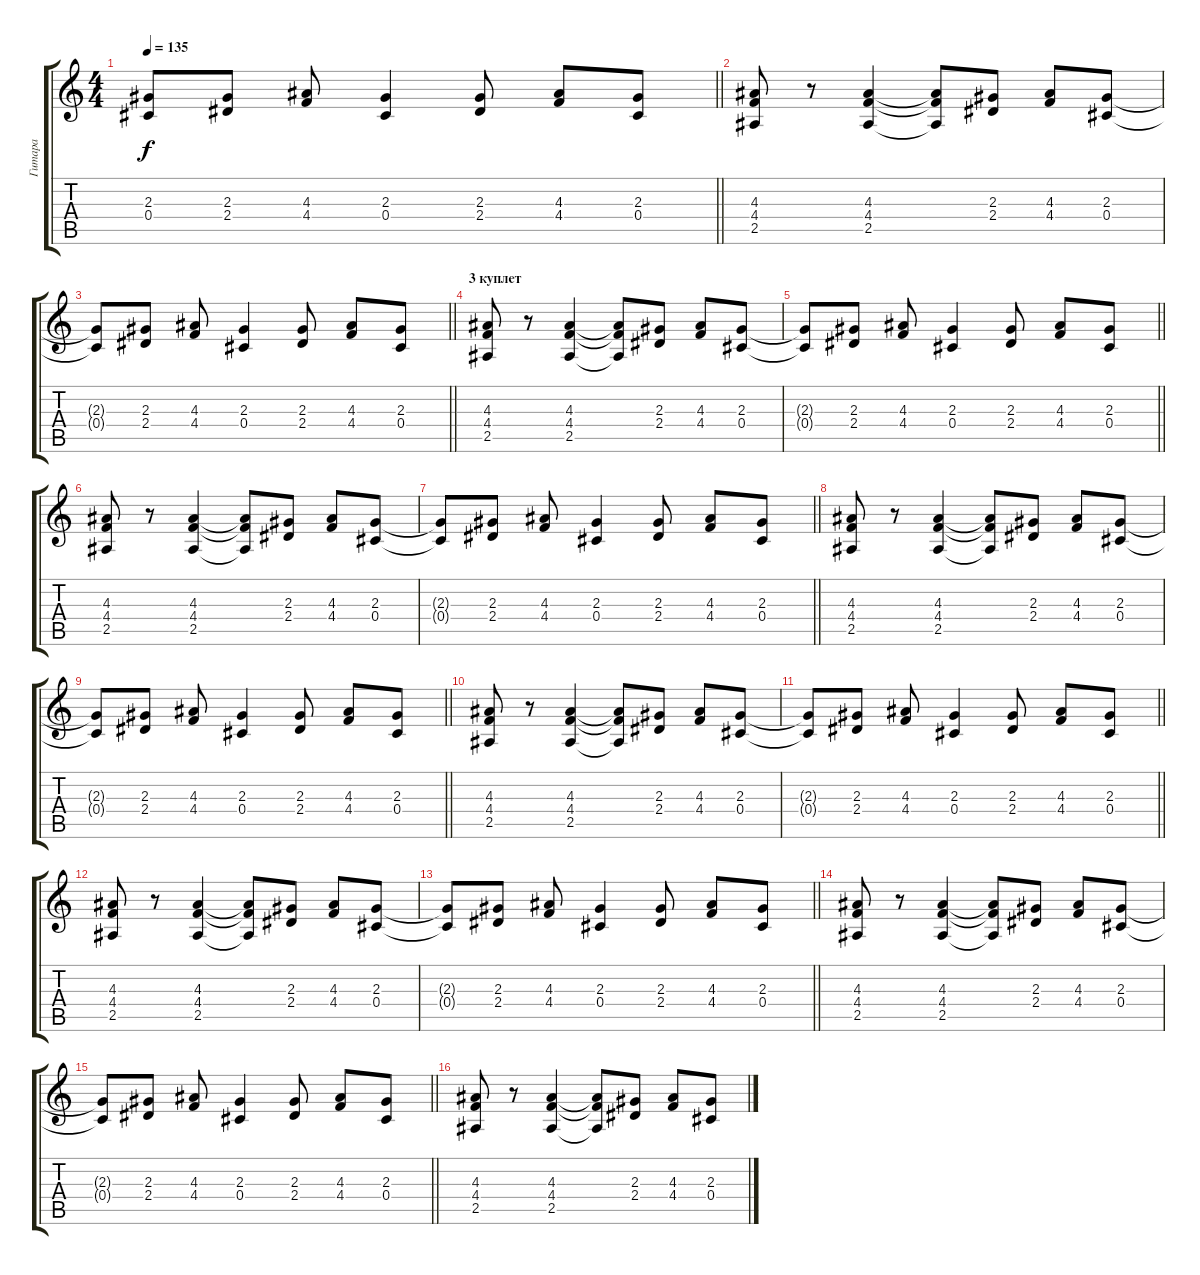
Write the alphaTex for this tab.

\track ("Гитара" "Гитара") {instrument distortionguitar}
\staff {score tabs}
\tuning (Eb4 Bb3 Gb3 Db3 Ab2 Eb2) {hide}
\ts (4 4)
\tempo 135
\clef g2
\barLineRight lightlight
\ks c
(2.3{t} 0.4{t}).8{dy f} (2.3 2.4).8 (4.3 4.4).8 (2.3 0.4).4 (2.3 2.4).8 (4.3 4.4).8 (2.3 0.4).8 |
(4.3 4.4 2.5).8 r.8 (4.3 4.4 2.5).4 (4.3{t} 4.4{t} 2.5{t}).8 (2.3 2.4).8 (4.3 4.4).8 (2.3 0.4).8 |
\barLineRight lightlight
(2.3{t} 0.4{t}).8 (2.3 2.4).8 (4.3 4.4).8 (2.3 0.4).4 (2.3 2.4).8 (4.3 4.4).8 (2.3 0.4).8 |
\section ("" "3 куплет")
(4.3 4.4 2.5).8 r.8 (4.3 4.4 2.5).4 (4.3{t} 4.4{t} 2.5{t}).8 (2.3 2.4).8 (4.3 4.4).8 (2.3 0.4).8 |
\barLineRight lightlight
(2.3{t} 0.4{t}).8 (2.3 2.4).8 (4.3 4.4).8 (2.3 0.4).4 (2.3 2.4).8 (4.3 4.4).8 (2.3 0.4).8 |
(4.3 4.4 2.5).8 r.8 (4.3 4.4 2.5).4 (4.3{t} 4.4{t} 2.5{t}).8 (2.3 2.4).8 (4.3 4.4).8 (2.3 0.4).8 |
\barLineRight lightlight
(2.3{t} 0.4{t}).8 (2.3 2.4).8 (4.3 4.4).8 (2.3 0.4).4 (2.3 2.4).8 (4.3 4.4).8 (2.3 0.4).8 |
(4.3 4.4 2.5).8 r.8 (4.3 4.4 2.5).4 (4.3{t} 4.4{t} 2.5{t}).8 (2.3 2.4).8 (4.3 4.4).8 (2.3 0.4).8 |
\barLineRight lightlight
(2.3{t} 0.4{t}).8 (2.3 2.4).8 (4.3 4.4).8 (2.3 0.4).4 (2.3 2.4).8 (4.3 4.4).8 (2.3 0.4).8 |
(4.3 4.4 2.5).8 r.8 (4.3 4.4 2.5).4 (4.3{t} 4.4{t} 2.5{t}).8 (2.3 2.4).8 (4.3 4.4).8 (2.3 0.4).8 |
\barLineRight lightlight
(2.3{t} 0.4{t}).8 (2.3 2.4).8 (4.3 4.4).8 (2.3 0.4).4 (2.3 2.4).8 (4.3 4.4).8 (2.3 0.4).8 |
(4.3 4.4 2.5).8 r.8 (4.3 4.4 2.5).4 (4.3{t} 4.4{t} 2.5{t}).8 (2.3 2.4).8 (4.3 4.4).8 (2.3 0.4).8 |
\barLineRight lightlight
(2.3{t} 0.4{t}).8 (2.3 2.4).8 (4.3 4.4).8 (2.3 0.4).4 (2.3 2.4).8 (4.3 4.4).8 (2.3 0.4).8 |
(4.3 4.4 2.5).8 r.8 (4.3 4.4 2.5).4 (4.3{t} 4.4{t} 2.5{t}).8 (2.3 2.4).8 (4.3 4.4).8 (2.3 0.4).8 |
\barLineRight lightlight
(2.3{t} 0.4{t}).8 (2.3 2.4).8 (4.3 4.4).8 (2.3 0.4).4 (2.3 2.4).8 (4.3 4.4).8 (2.3 0.4).8 |
(4.3 4.4 2.5).8 r.8 (4.3 4.4 2.5).4 (4.3{t} 4.4{t} 2.5{t}).8 (2.3 2.4).8 (4.3 4.4).8 (2.3 0.4).8
